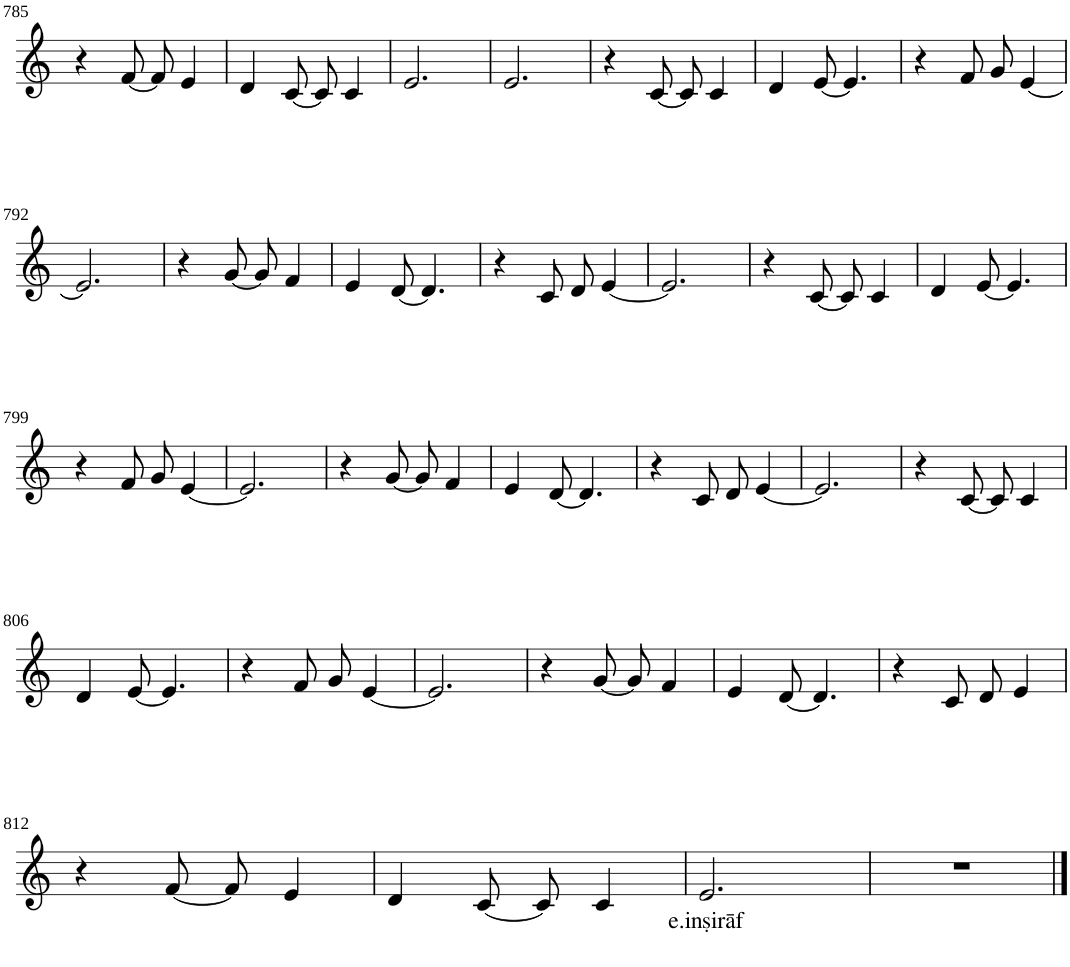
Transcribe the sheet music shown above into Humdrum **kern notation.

**kern	**text
*part1	*part1
*staff1	*staff1
*I"Violin	*
!!LO:PB:g=z
*clefG2	*
*k[]	*
*M6/8	*
=785	=785
4r	.
[8f/	.
8f/]	.
4e/	.
=786	=786
4d/	.
[8c/	.
8c/]	.
4c/	.
=787	=787
2.e/	.
=788	=788
2.e/	.
=789	=789
4r	.
[8c/	.
8c/]	.
4c/	.
=790	=790
4d/	.
[8e/	.
4.e/]	.
=791	=791
4r	.
8f/	.
8g/	.
[4e/	.
!!LO:LB:g=z
=792	=792
2.e/]	.
=793	=793
4r	.
[8g/	.
8g/]	.
4f/	.
=794	=794
4e/	.
[8d/	.
4.d/]	.
=795	=795
4r	.
8c/	.
8d/	.
[4e/	.
=796	=796
2.e/]	.
=797	=797
4r	.
[8c/	.
8c/]	.
4c/	.
=798	=798
4d/	.
[8e/	.
4.e/]	.
!!LO:LB:g=z
=799	=799
4r	.
8f/	.
8g/	.
[4e/	.
=800	=800
2.e/]	.
=801	=801
4r	.
[8g/	.
8g/]	.
4f/	.
=802	=802
4e/	.
[8d/	.
4.d/]	.
=803	=803
4r	.
8c/	.
8d/	.
[4e/	.
=804	=804
2.e/]	.
=805	=805
4r	.
[8c/	.
8c/]	.
4c/	.
!!LO:LB:g=z
=806	=806
4d/	.
[8e/	.
4.e/]	.
=807	=807
4r	.
8f/	.
8g/	.
[4e/	.
=808	=808
2.e/]	.
=809	=809
4r	.
[8g/	.
8g/]	.
4f/	.
=810	=810
4e/	.
[8d/	.
4.d/]	.
=811	=811
4r	.
8c/	.
8d/	.
4e/	.
!!LO:LB:g=z
=812	=812
4r	.
[8f/	.
8f/]	.
4e/	.
=813	=813
4d/	.
[8c/	.
8c/]	.
4c/	.
=814	=814
!	!LO:LY:b
2.e/	e.inṣirāf
=815	=815
2.r	.
==	==
*-	*-
